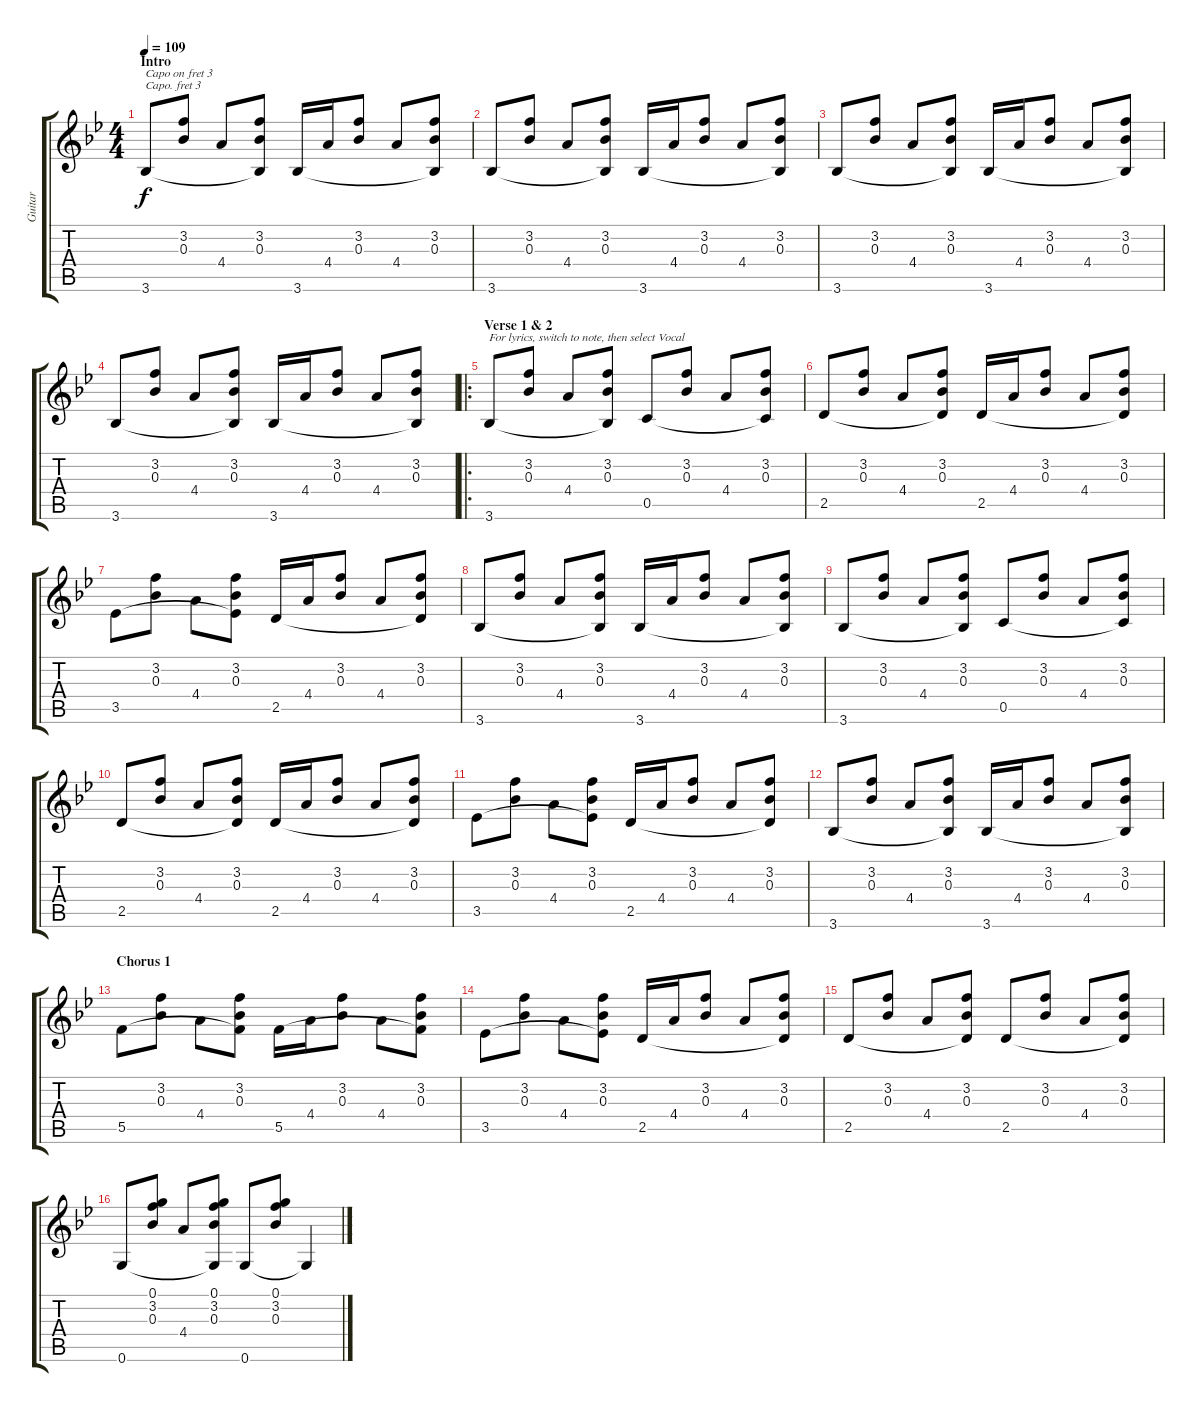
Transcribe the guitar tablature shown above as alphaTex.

\track ("Guitar" "Guitar") {instrument acousticguitarsteel}
\staff {score tabs}
\capo 3
\tuning (E4 B3 G3 D3 A2 E2) {hide}
\ts (4 4)
\section ("" "Intro")
\tempo 109
\clef g2
\ks bb
3.6.8{txt "Capo on fret 3" dy f instrument acousticguitarsteel} (3.2 0.3).8 4.4.8 (3.2 0.3 3.6{t}).8 3.6.16 4.4.16 (3.2 0.3).8 4.4.8 (3.2 0.3 3.6{t}).8 |
3.6.8 (3.2 0.3).8 4.4.8 (3.2 0.3 3.6{t}).8 3.6.16 4.4.16 (3.2 0.3).8 4.4.8 (3.2 0.3 3.6{t}).8 |
3.6.8 (3.2 0.3).8 4.4.8 (3.2 0.3 3.6{t}).8 3.6.16 4.4.16 (3.2 0.3).8 4.4.8 (3.2 0.3 3.6{t}).8 |
3.6.8 (3.2 0.3).8 4.4.8 (3.2 0.3 3.6{t}).8 3.6.16 4.4.16 (3.2 0.3).8 4.4.8 (3.2 0.3 3.6{t}).8 |
\ro
\section ("" "Verse 1 & 2")
3.6.8{txt "For lyrics, switch to note, then select Vocal"} (3.2 0.3).8 4.4.8 (3.2 0.3 3.6{t}).8 0.5.8 (3.2 0.3).8 4.4.8 (3.2 0.3 0.5{t}).8 |
2.5.8 (3.2 0.3).8 4.4.8 (3.2 0.3 2.5{t}).8 2.5.16 4.4.16 (3.2 0.3).8 4.4.8 (3.2 0.3 2.5{t}).8 |
3.5.8 (3.2 0.3).8 4.4.8 (3.2 0.3 3.5{t}).8 2.5.16 4.4.16 (3.2 0.3).8 4.4.8 (3.2 0.3 2.5{t}).8 |
3.6.8 (3.2 0.3).8 4.4.8 (3.2 0.3 3.6{t}).8 3.6.16 4.4.16 (3.2 0.3).8 4.4.8 (3.2 0.3 3.6{t}).8 |
3.6.8 (3.2 0.3).8 4.4.8 (3.2 0.3 3.6{t}).8 0.5.8 (3.2 0.3).8 4.4.8 (3.2 0.3 0.5{t}).8 |
2.5.8 (3.2 0.3).8 4.4.8 (3.2 0.3 2.5{t}).8 2.5.16 4.4.16 (3.2 0.3).8 4.4.8 (3.2 0.3 2.5{t}).8 |
3.5.8 (3.2 0.3).8 4.4.8 (3.2 0.3 3.5{t}).8 2.5.16 4.4.16 (3.2 0.3).8 4.4.8 (3.2 0.3 2.5{t}).8 |
3.6.8 (3.2 0.3).8 4.4.8 (3.2 0.3 3.6{t}).8 3.6.16 4.4.16 (3.2 0.3).8 4.4.8 (3.2 0.3 3.6{t}).8 |
\section ("" "Chorus 1")
5.5.8 (3.2 0.3).8 4.4.8 (3.2 0.3 5.5{t}).8 5.5.16 4.4.16 (3.2 0.3).8 4.4.8 (3.2 0.3 5.5{t}).8 |
3.5.8 (3.2 0.3).8 4.4.8 (3.2 0.3 3.5{t}).8 2.5.16 4.4.16 (3.2 0.3).8 4.4.8 (3.2 0.3 2.5{t}).8 |
2.5.8 (3.2 0.3).8 4.4.8 (3.2 0.3 2.5{t}).8 2.5.8 (3.2 0.3).8 4.4.8 (3.2 0.3 2.5{t}).8 |
0.6.8 (0.1 3.2 0.3).8 4.4.8 (0.1 3.2 0.3 0.6{t}).8 0.6.8 (0.1 3.2 0.3).8 0.6{t}.4
